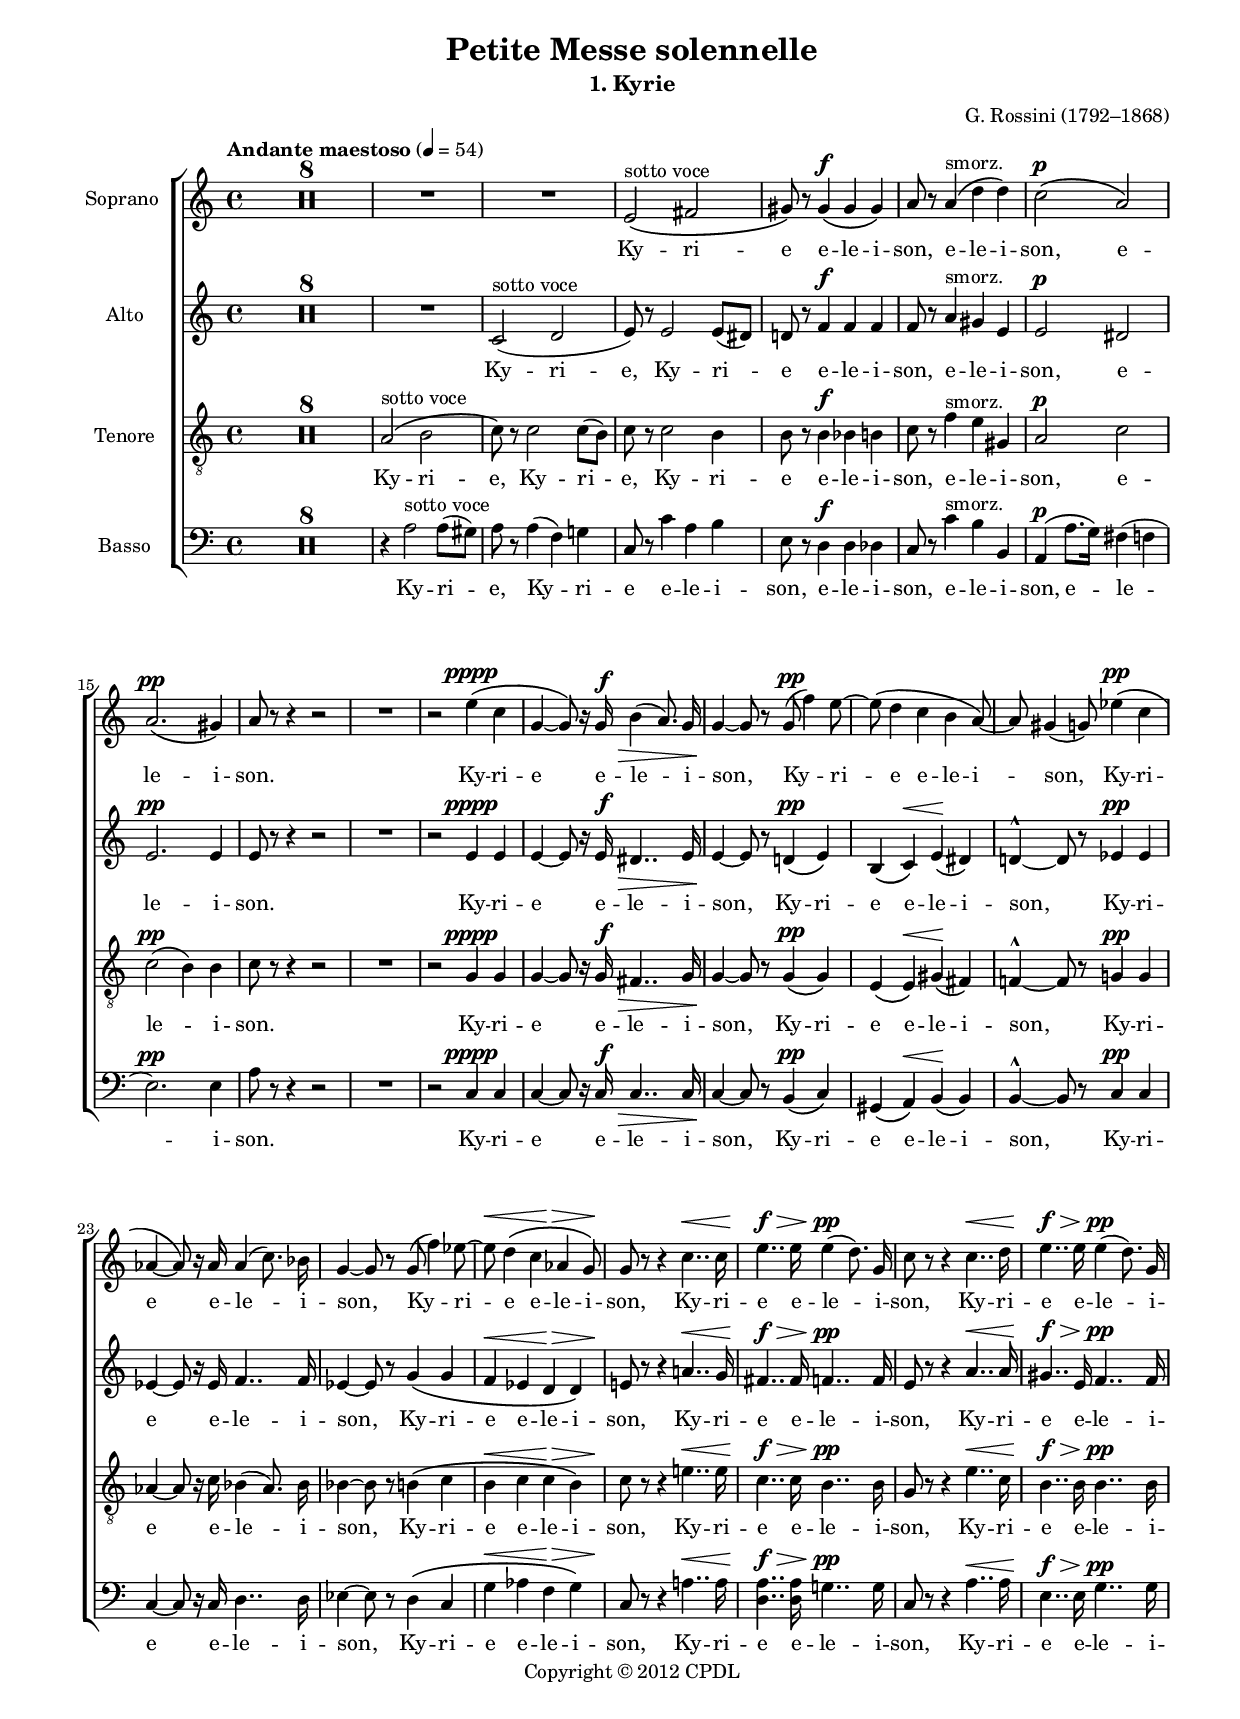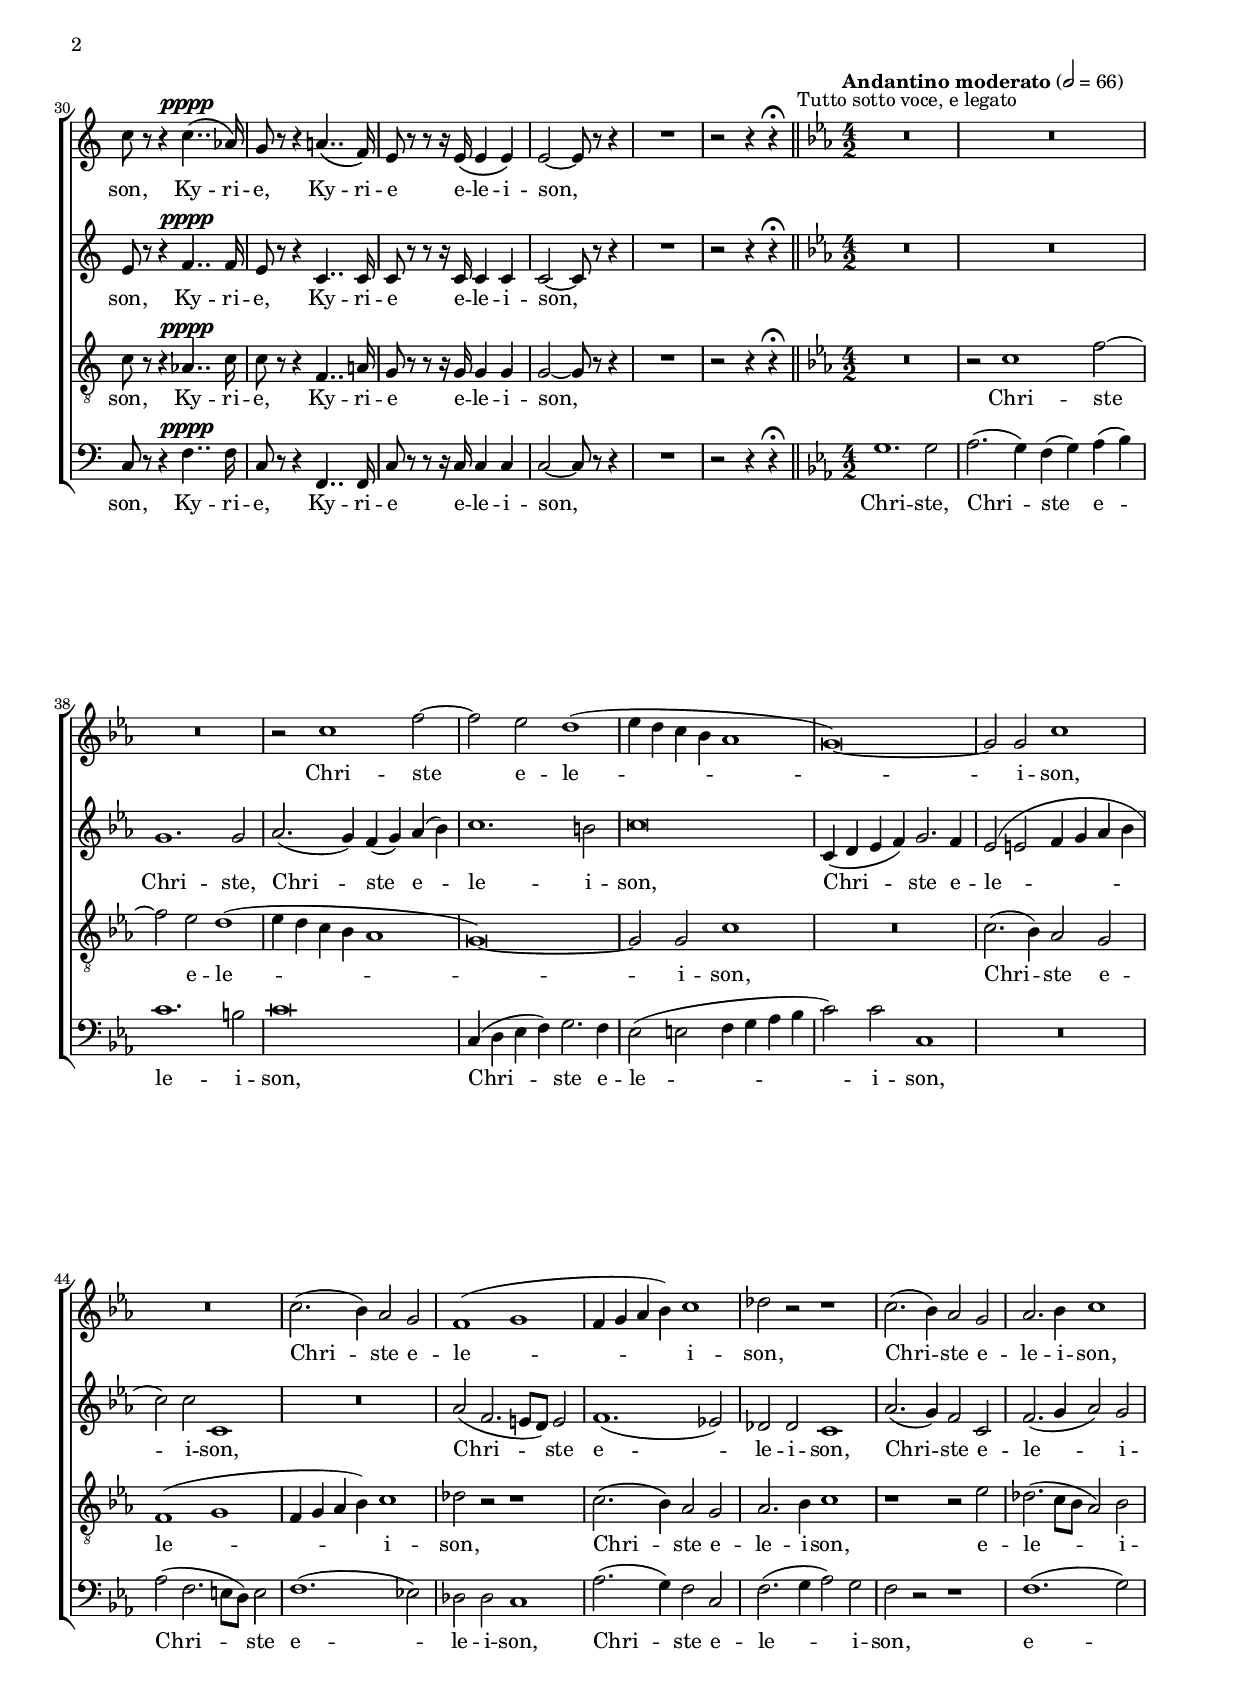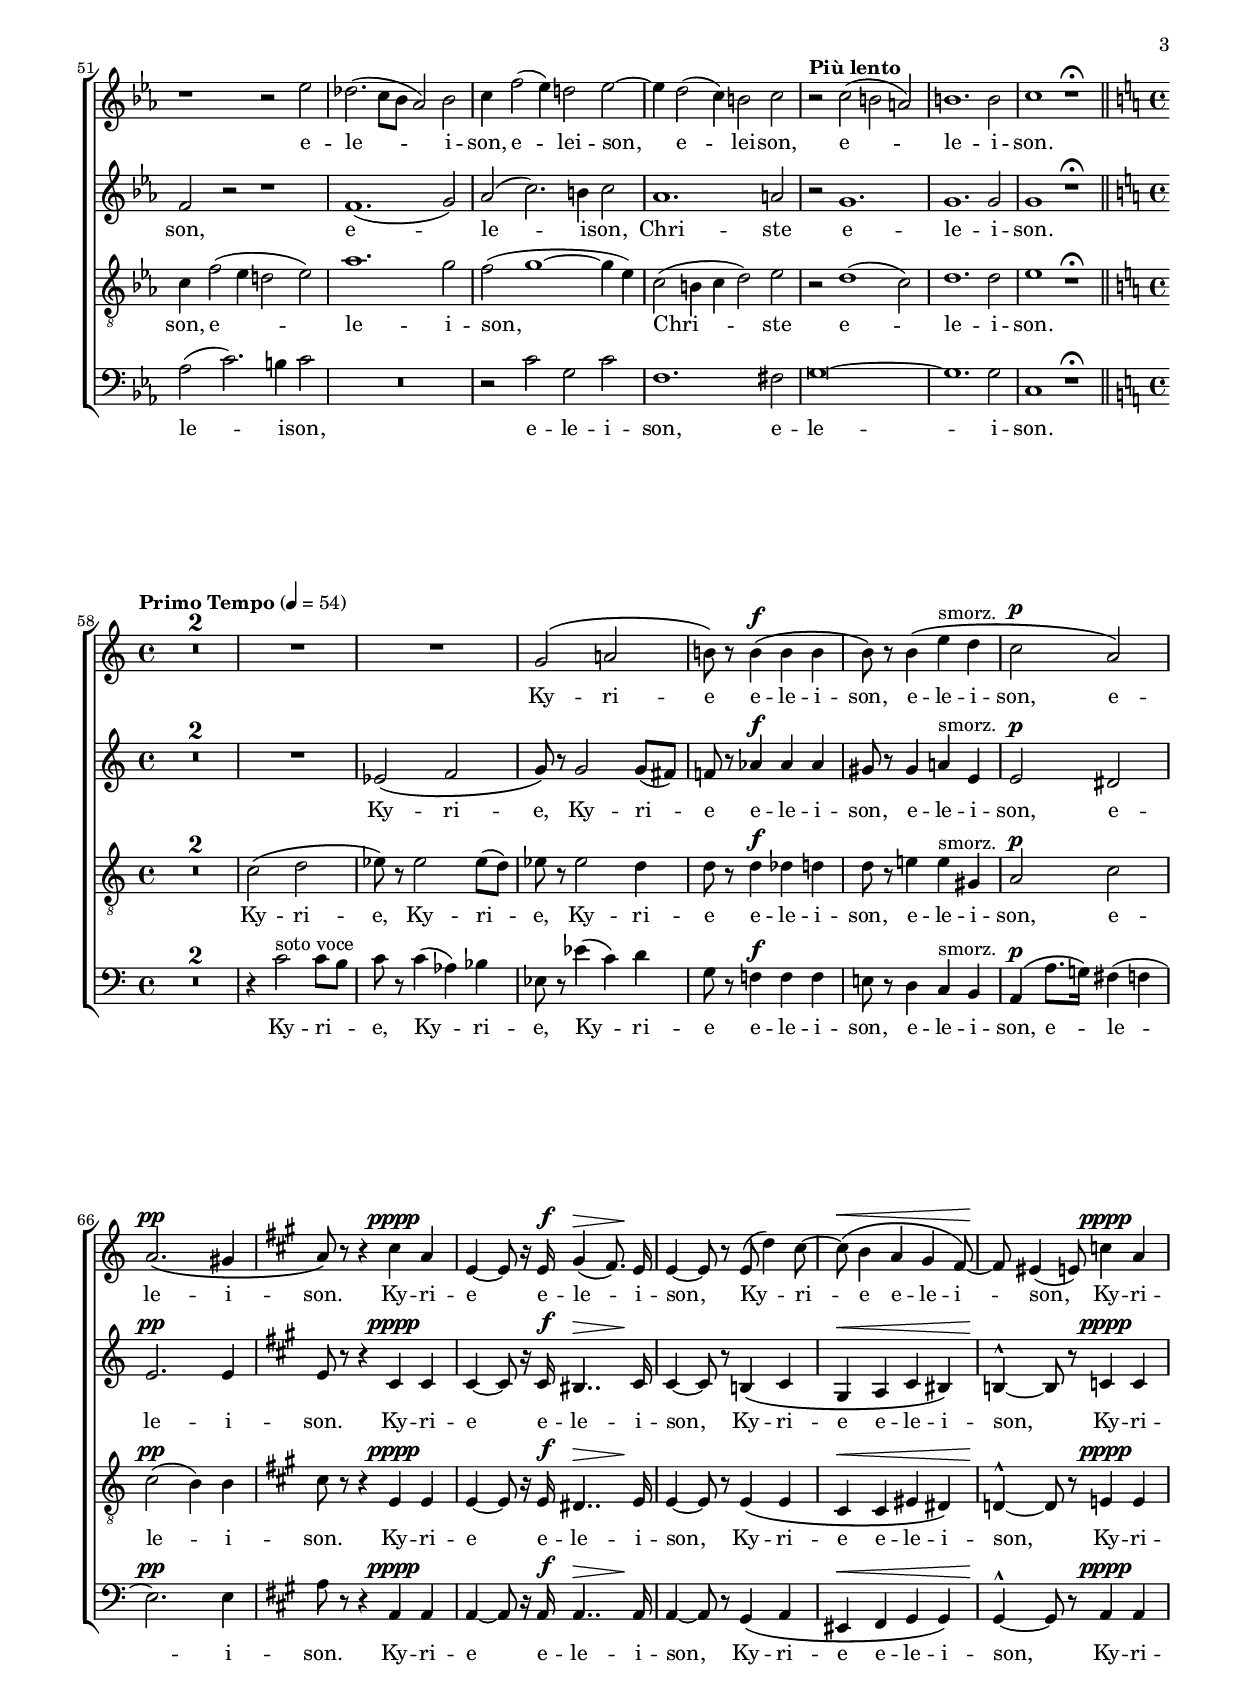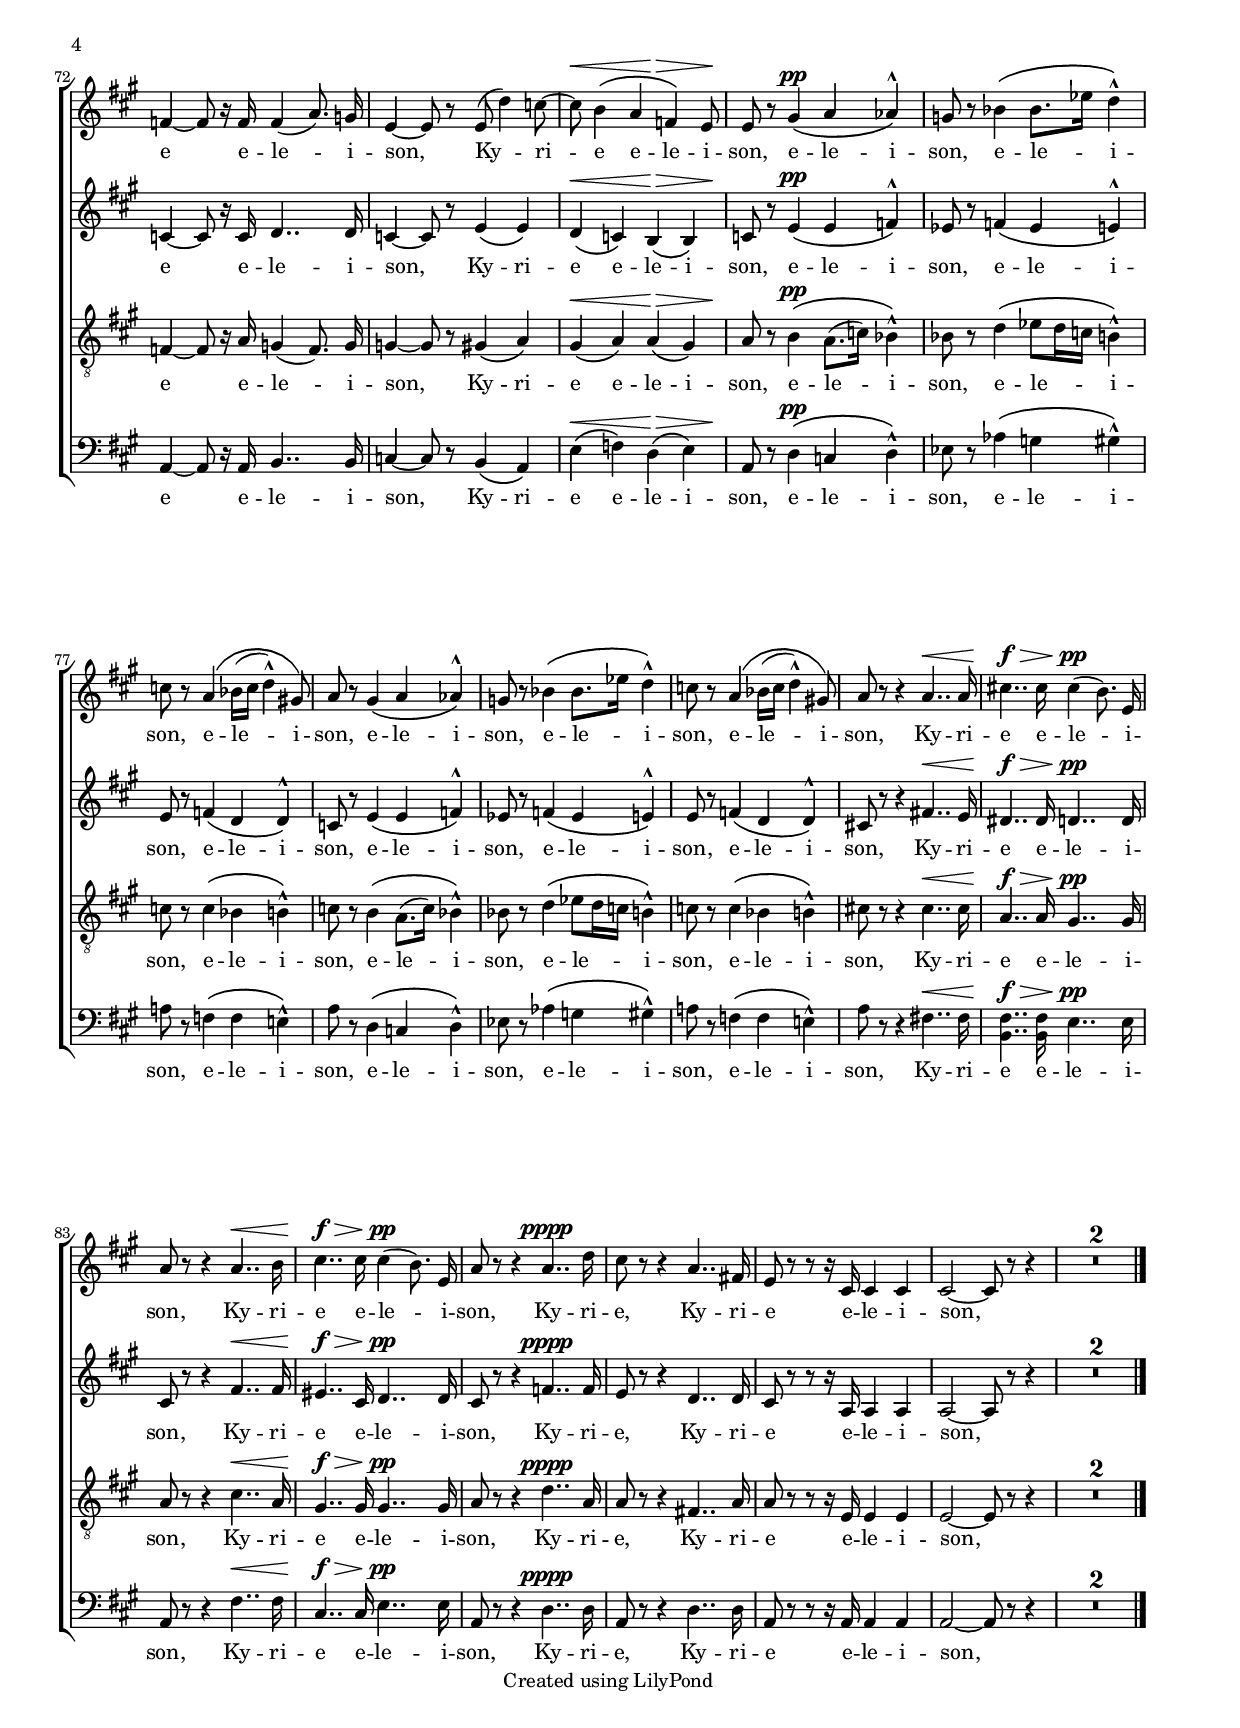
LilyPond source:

% This LilyPond file was generated by Rosegarden 11.11.42
\include "deutsch.ly"
\version "2.19.41"

\header {
  composer = "G. Rossini (1792–1868)"
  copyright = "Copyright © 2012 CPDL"
  subtitle = "1. Kyrie"
  title = "Petite Messe solennelle"
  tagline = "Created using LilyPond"
}
#(set-global-staff-size 17)
#(set-default-paper-size "a4")
\paper {
  two-sided = ##t
  ragged-last-bottom = ##f
%  systems-per-page = 4
  inner-margin = 16
  outer-margin = 12
  top-margin = 8
  bottom-margin = 9
}

global = {
  %  \override Voice.TextScript #'padding = #2.0
%  \override MultiMeasureRest #'expand-limit = 1
  \dynamicUp
  \autoBeamOff
  \tempo "Andante maestoso" 4 = 54

  \time 4/4
}
canonutext = \lyricmode {
  Chri -- ste, Chri -- ste e -- le -- i  -- son,
  Chri -- ste e -- le -- i  -- son,
  Chri -- ste e -- le -- i  -- son,
  Chri -- ste e -- le -- i  -- son,
  e -- le -- i  -- son,
}
canonotext = \lyricmode {
  Chri -- ste e -- le -- i  -- son,
  Chri -- ste e -- le -- i  -- son,
  Chri -- ste e -- le -- i  -- son,
  e -- le -- i  -- son,
}
manykyr = \lyricmode {
  \set ignoreMelismata = ##f
  e -- le -- i -- son, e -- le -- i  -- son,
  e -- le -- i --  son.
  Ky -- ri  -- e e -- le -- i --  son,
  Ky -- ri  -- e e -- le -- i --  son,
  Ky -- ri  -- e e -- le -- i --  son,
  Ky -- ri  -- e e -- le -- i --  son,
}
manykyrone = \lyricmode {
  \manykyr
  Ky -- ri  -- e e -- le -- i --  son,
  Ky -- ri  -- e e -- le -- i --  son,
  Ky -- ri -- e, Ky -- ri -- e e -- le -- i --  son,
}
manykyrtwo = \lyricmode {
  \manykyr
  e -- le -- i --  son,
  e -- le -- i --  son,
  e -- le -- i --  son,
  e -- le -- i --  son,
  e -- le -- i --  son,
  e -- le -- i --  son,
  Ky -- ri  -- e e -- le -- i --  son,
  Ky -- ri  -- e e -- le -- i --  son,
  Ky -- ri -- e, Ky -- ri -- e e -- le -- i --  son,
}
sopranotext = \lyricmode {
  \set ignoreMelismata = ##f
  Ky -- ri -- e
  \manykyrone
  \canonotext
  e -- lei  -- son,
  e -- lei  -- son,
  e -- le -- i --  son.
  Ky -- ri -- e
  \manykyrtwo
}

altotext = \lyricmode {
  \set ignoreMelismata = ##t
  Ky -- ri -- e,
  \set ignoreMelismata = ##f
  Ky -- ri  -- e
  \manykyrone
  \canonutext
  Chri -- ste e -- le -- i  -- son.
  Ky -- ri -- e,
  Ky -- ri -- e
  \manykyrtwo
}
tentext = \lyricmode {
  \set ignoreMelismata = ##f
  Ky -- ri -- e,
  Ky -- ri -- e,
  Ky -- ri -- e
  \manykyrone
  \canonotext
  e -- le -- i  -- son,
  Chri -- ste e -- le -- i  -- son.
  Ky -- ri -- e,
  Ky -- ri -- e,
  Ky -- ri -- e
  \manykyrtwo
}
bastext = \lyricmode {
  Ky -- ri -- e,  Ky -- ri -- e e -- le -- i  -- son,
  \manykyrone
  \canonutext
  e -- le -- i  -- son,
  e -- le -- i  -- son.
  Ky -- ri -- e,  Ky -- ri -- e,  Ky -- ri -- e
  \manykyrtwo
}
dynasop = {
  s1*11
  s4 s2.^\f
  s4 s2.^\markup{"smorz."}
  s1^\p
  s1^\pp
  s1*2
  s2 s2^\pppp
  s4 s8 s16 s16^\f\> s2
  s2\! s2^\pp
  s1
  s2 s2^\pp
  s1*2
  s4^\< s4 s4\> s8 s8\!
  s2 s2^\<
  s2^\f\> s2\pp
  s2 s2^\<
  s2\f\> s2\pp
  s2 s2^\pppp
  s1*54
  s4 s2.^\f
  s2 s2^\markup {"smorz."}
  s1^\p
  s1^\pp
  s2 s2^\pppp
  s4 s8 s16 s16^\f s4^\> s8 s8\!
  s1
  s1^\<
  s2\! s2^\pppp
  s1*2
  s2^\< s4.\> s8\!
  s4 s2.^\pp
  s1*5
  s2 s2^\<
  s2^\f\> s2^\pp\!
  s2 s2^\<
  s2^\f\> s2^\pp\!
  s2 s2^\pppp
}
canono = {
  R1*2  |
  r2 c'1 f'2 ~
  f'2 es'2 d'1(  |
  es'4 d'4 c'4 b4 as1  |
  %%40
  g\breve) ~
  g2 g2 c'1  |
  R\breve  |
  c'2.( b4) as2 g2  |
  f1( g1  |
  %%45
  f4 g4 as4 b4) c'1  |
  des'2 r2 r1  |
  c'2.( b4) as2 g2  |
  as2. b4 c'1  |
  r1 r2 es'2  |
  %% 50
  des'2.( c'8[ b8] as2) b2  |
  c'4

}
canonu = {
  g1. g2  |
  as2.( g4) f4( g4) as4( b4)  |
  c'1. h2  |
  c'\breve  |
  %%40
  c4( d4 es4 f4) g2. f4  |
  es2( e2 f4 g4 as4 b4  |
  c'2) c'2 c1  |
  R\breve  |

  as2( f2. e8[ d8]) e2  |
  %%45
  f1.( es!2)  |
  des2 des2 c1  |
  as2.( g4) f2 c2  |
  f2.( g4 as2) g2  |
  f2 r2 r1  |
  %% 50
  f1.( g2)  |
  as2( c'2.) h4 c'2  |
}
\paper{ ragged-last-bottom = ##f }

\score {
  << % common
     % force offset of colliding notes in chords:
     % \override Score.NoteColumn #'force-hshift = #1.0
     \set Score.skipBars = ##t
     \new ChoirStaff <<
       \context Staff = "track 2, soprano" <<
         \set Staff.instrumentName = #"Soprano "
         \set Staff.midiInstrument = "Flute"
         %        \set Staff.printKeyCancellation = ##f
         \new Voice \dynasop
         \new Voice = "voice 1" {
           \global
           \clef "treble"
           \key a \minor
           R1*10  |
           e'2\(^\markup{"sotto voce"} fis'2  |
           gis'8\) r8 gis'4\( gis'4 gis'4\)  |
           a'8 r8 a'4\( d''4 d''4\)  |
           c''2\( a'2\)  |
           %% 15
           a'2.\( gis'4\)  |
           a'8 r8 r4 r2  |
           R1  |
           \autoBeamOff
           r2 e''4\( c''4  |
           g'4~g'8 \) r16 g'16 h'4( a'8.) g'16  |
           %%20
           g'4~g'8 r8 g'8( f''4) e''8 ~
           e''8\( d''4 c''4 h'4 a'8\) ~
           a'8 gis'4( g'8) es''4\( c''4  |
           as'4~as'8\) r16 as'16 as'4( c''8.) b'16  |
           g'4~g'8 r8 g'8( f''4) es''8 ~
           es''8 d''4\( c''4 as'4 g'8\)
           g'8 r8 r4 c''4.. c''16  |
           e''4.. e''16 e''4( d''8.) g'16  |
           c''8 r8 r4 c''4.. d''16  |
           e''4.. e''16 e''4( d''8.) g'16  |
           %% 30
           c''8 r8 r4 c''4..\( as'16\)  |
           g'8 r8 r4 a'!4..\( f'16\)  |
           e'8 r8 r8 r16 e'16\( e'4 e'4\)  |
           e'2~e'8 r8 r4  |
           R1  |
           r2 r4 r4\fermata
           \bar "||"
%           \break
           \tempo "Andantino moderato" 2 = 66
           \time 4/2
           \key es \major

           R1*4^\markup {"Tutto sotto voce, e legato"}
           \transpose c c' \canono



           f''2( es''4) d''!2 es''2 ~
           es''4 d''2( c''4) h'2 c''2  |
           %% 55
           \tempo "Più lento"
           r2 c''2( h'2 a'2)  |
           h'1. h'2  |
           c''1 r1\fermata  |
           \bar "||"
           \break
           \tempo "Primo Tempo" 4=54
           \time 4/4
           \key c \major
           R1*4
           g'2\( a'!2  |
           h'!8\) r8 h'4\( h'4 h'4  |
           h'8\) r8 h'4\( e''4 d''4  |
           %% 65
           c''2 a'2\)  |
           a'2.\( gis'4  |
           \key a \major
           a'8\) r8 r4 cis''4 a'4  |
           e'4~e'8 r16 e'16 gis'4( fis'8.) e'16  |
           e'4~e'8 r8 e'8( d''4) cis''8 ~
           cis''8\( h'4 a'4 gis'4 fis'8\) ~
           fis'8 eis'4( e'8) c''4 a'4  |
           f'4~f'8 r16 f'16 f'4( a'8.) g'16  |
           e'4~e'8 r8 e'8( d''4) c''8 ~
           c''8 h'4\( a'4 f'4\) e'8  |
           %% 75
           e'8

           r8 gis'4\( a'4 as'4\)^^  |
           g'8 r8 b'4\( b'8.[ es''16] d''4\)^^  |
           c''8 r8 a'4\( b'16([ c''16] d''4)^^ gis'8\)  |
           a'8

           r8 gis'4\( a'4 as'4\)^^  |
           g'8 r8 b'4\( b'8.[ es''16] d''4\)^^  |
           c''8 r8 a'4\( b'16([ c''16] d''4)^^ gis'8\)  |

           a'8 r8 r4 a'4.. a'16  |
           cis''!4.. cis''16 cis''4( h'8.) e'16  |
           a'8 r8 r4 a'4.. h'16  |
           cis''4.. cis''16 cis''4( h'8.) e'16  |
           %%85
           a'8 r8 r4 a'4.. d''16  |
           cis''8 r8 r4 a'4.. fis'!16  |
           e'8 r8 r8 r16 cis'16 cis'4 cis'4  |
           cis'2 ~ cis'8
           r r4
           R1*2
           \bar "|."

         } % Voice
       >> % Staff ends
       \new Lyrics \lyricsto "voice 1" \sopranotext
       \context Staff = "track 3, Alto" <<
         \set Staff.instrumentName = #"Alto"
         \set Staff.midiInstrument = "Oboe"
         %        \set Staff.printKeyCancellation = ##f
         \new Voice \dynasop

         \new Voice = "voice2" {
           \global
           \clef "G"
           \key a \minor
           R1*9  |
           %% 10
           c'2(^\markup{"sotto voce"}  d'2  |
           e'8) r8 e'2 e'8[( dis'8)]  |
           d'!8 r8 f'4 f'4 f'4  |
           f'8 r8 a'4  gis'4 e'4  |
           e'2 dis'2  |
           %% 15
           e'2. e'4  |
           e'8 r8 r4 r2  |
           R1  |
           r2 e'4 e'4  |
           e'4~e'8 r16 e'16 dis'4.. e'16  |
           %%20
           e'4~e'8 r8 d'!4\( e'4\)  |
           h4\( c'4\)\< e'4\(\! dis'4\)  |
           d'4^^~d'8 r8 es'4 es'4  |
           es'4~es'8 r16 es'16 f'4.. f'16  |
           es'4~es'8 r8 g'4\( g'4  |
           %%25
           f'4 es'4 d'4 d'4\)  |
           e'!8 r8 r4 a'!4.. g'16  |
           fis'4.. fis'16 f'4.. f'16  |
           e'8 r8 r4 a'4.. a'16  |
           gis'4.. e'16 f'4.. f'16  |
           %% 30
           e'8 r8 r4 f'4.. f'16  |
           e'8 r8 r4 c'4.. c'16  |
           c'8 r8 r8 r16 c'16 c'4 c'4  |
           c'2~c'8 r8 r4  |
           R1  |
           r2 r4 r4\fermata
           \time 4/2
           \key es \major
           R1*4
           \transpose c c' \canonu

           as'1. a'2  |
           %% 55
           r2 g'1.  |
           g'1. g'2  |
           g'1 r1\fermata  |
           \time 4/4
           \key c \major
           R1*2
           R1
           es'2\( f'2  |
           g'8\) r8 g'2 g'8([ fis'8])  |
           f'8 r8 as'4 as'4 as'4  |
           gis'8 r8 gis'4 a'4 e'4  |
           %% 65
           e'2 dis'2  |
           e'2. e'4  |
           \key a \major
           e'8 r8 r4 cis'4 cis'4  |
           cis'4~cis'8 r16 cis'16 his4.. cis'16  |
           cis'4~cis'8 r8 h!4\( cis'4  |
           %% 70
           gis4 a4 cis'4 his4\)  |
           h!4^^~h8 r8 c'4 c'4  |
           c'4~c'8 r16 c'16 d'4.. d'16  |
           c'4~c'8 r8 e'4\( e'4\)  |
           d'4\( c'4\) h4\( h4 \) |
           %% 75
           c'8 r8 e'4\( e'4 f'4\)^^  |
           es'8 r8 f'4\(  es'4 e'4 \)^^ |
           e'8 r8 f'4\(  d'4 d'4 \)^^ |
           c'8


           r8 e'4\( e'4 f'4\)^^  |
           es'8 r8 f'4\(  es'4 e'4 \)^^ |
           e'8 r8 f'4\(  d'4 d'4 \)^^ |

           cis'!8 r8 r4 fis'!4.. e'16  |
           dis'4.. dis'16 d'4.. d'16  |
           cis'8 r8 r4 fis'4.. fis'16  |
           eis'4.. cis'16 d'4.. d'16  |
           %%85
           cis'8 r8 r4 f'4.. f'16  |
           e'8 r8 r4 d'4.. d'16  |
           cis'8 r8 r8 r16 a16 a4 a4  |
           a2 ~a8
           r r4
           R1*2
           \bar "|."
         } % Voice
       >> % Staff ends
       \new Lyrics \lyricsto "voice2" \altotext
       \context Staff = "track4, Tenor" <<
         \set Staff.instrumentName = #"Tenore"
         \set Staff.midiInstrument = "French Horn"
         %         \set Staff.printKeyCancellation = ##f
         \new Voice \dynasop

         \new Voice = "voice 3" {
           \global
           \clef "G_8"
           \key a \minor
           R1*8  |
           a2\(^\markup{"sotto voce"}  h2  |
           %% 10
           c'8\) r8 c'2 c'8[( h8)]  |
           c'8 r8 c'2 h4  |
           h8 r8 h4 b4 h4  |
           c'8 r8 f'4 e'4 gis4  |
           a2 c'2  |
           %% 15
           c'2( h4) h4  |
           c'8 r8 r4 r2  |
           R1  |
           r2 g4 g4  |
           g4~g8 r16 g16 fis4.. g16  |
           %%20
           g4~g8 r8 g4\( g4\)  |
           e4\( e4\)\< gis4\(\! fis4\)  |
           f!4^^~f8 r8 g!4 g4  |
           as4~as8 r16 c'16 b4( as8.) b16  |
           b4~b8 r8 h4\( c'4  |
           %%25
           h4 c'4 c'4  h4\)   |
           c'8 r8 r4 e'!4.. e'16  |
           c'4.. c'16 h4.. h16  |
           g8 r8 r4 e'4.. c'16  |
           h4.. h16 h4.. h16  |
           %% 30
           c'8 r8 r4 as4.. c'16  |
           c'8 r8 r4 f4.. a!16  |
           g8 r8 r8 r16 g16 g4 g4  |
           g2~g8 r r4  |
           R1  |
           r2 r4 r4\fermata

           \time 4/2
           \key es \major
           \canono


           f'2( es'4 d'2 es'2)  |
           as'1. g'2  |
           f'2( g'1~g'4 es'4)  |
           c'2( h4 c'4 d'2) es'2  |
           %% 55
           r2 d'1( c'2)  |
           d'1. d'2  |
           es'1 r1\fermata  |
           \time 4/4
           \key c \major
           R1*2
           %% 60
           c'2\( d'2  |
           es'8\) r8 es'2 es'8([ d'8])  |
           es'8 r8 es'2 d'4  |
           d'8 r8 d'4 des'4 d'4  |
           d'8 r8 e'!4 e'4 gis4  |
           %% 65
           a2 c'2  |
           c'2( h4) h4  |
           \key a \major
           cis'8 r8 r4 e4 e4  |
           e4~e8 r16 e16 dis4.. e16  |
           e4~e8 r8 e4\( e4  |
           %% 70
           cis4 cis4 eis4 dis4\)  |
           d!4^^~d8 r8 e!4 e4  |
           f4~f8 r16 a16 g4( f8.) g16  |
           g4~g8 r8 gis4\( a4\)  |
           gis4\( a4\) a4\( gis4\)  |
           %% 75
           a8 r8

           h4\( a8.([ c'16]) b4\)^^  |
           b8 r8 d'4\( es'8[ d'16 c'16] h4\)^^  |
           c'8 r8 c'4\( b4 h4\)^^  |
           c'8 r8

           h4\( a8.([ c'16]) b4\)^^  |
           b8 r8 d'4\( es'8[ d'16 c'16] h4\)^^  |
           c'8 r8 c'4\( b4 h4\)^^  |

           cis'!8 r8 r4 cis'4.. cis'16  |
           a4.. a16 gis4.. gis16  |
           a8 r8 r4 cis'4.. a16  |
           gis4.. gis16 gis4.. gis16  |
           %%85
           a8 r8 r4 d'4.. a16  |
           a8 r8 r4 fis!4.. a16  |
           a8 r8 r8 r16 e16 e4 e4  |
           e2~e8 r r4
           R1*2
           \bar "|."

           % warning: overlong bar truncated here |
         } % Voice
       >> % Staff ends
       \new Lyrics \lyricsto "voice 3" \tentext

       \context Staff = "track 5, Bass" <<
         \set Staff.instrumentName = #"Basso"
         \set Staff.midiInstrument = "Baritone Sax"
         %        \set Staff.printKeyCancellation = ##f

         \new Voice \dynasop
         \new Voice = "voice4" {
           \global
           \clef "F"
           \key a \minor
           R1*8  |
           r4 a2^\markup{"sotto voce"}  a8[( gis8)]  |
           %% 10
           a8 r8 a4( f4) g!4  |
           c8 r8 c'4 a4 h4  |
           e8 r8 d4  d4 des4  |
           c8 r8 c'4 h4 h,4  |
           a,4\( a8.[ g16]\) fis4( f4  |
           %% 15
           e2.)  e4  |
           a8 r8 r4 r2  |
           R1  |
           r2 c4 c4  |
           c4~c8 r16 c16 c4.. c16 |
           %%20
           c4~c8 r8 h,4\( c4\)  |
           gis,4\( a,4\)\< h,4\(\! h,4\)  |
           h,4^^~h,8 r8 c4 c4  |
           c4~c8 r16 c16 d4.. d16  |
           es4~es8 r8 d4\( c4  |
           %%25
           g4 as4 f4 g4\)  |
           c8 r8 r4 a!4.. a16  |
           < d a >4.. < d a >16 g!4.. g16  |
           c8 r8 r4 a4.. a16  |
           e4.. e16 g4.. g16  |
           %% 30
           c8 r8 r4 f4.. f16  |
           c8 r8 r4 f,4.. f,16  |
           c8 r8 r8 r16 c16 c4 c4  |
           c2~c8 r8 r4  |
           R1  |
           r2 r4 r4\fermata
           \time 4/2
           \key es \major
           \canonu


           R\breve  |
           r2 c'2 g2 c'2  |
           f1. fis2  |
           %% 55
           g\breve ~
           % warning: overlong bar truncated here |
           g1.  g2  |
           c1 r1\fermata  |
           \time 4/4
           \key c \major
           R1*2
           %% 60
           r4 c'2^\markup{"soto voce"} c'8[ h8]  |
           c'8 r8 c'4( as4) b4  |
           es8 r8 es'4( c'4) d'4  |
           g8 r8 f!4 f4 f4  |
           e!8 r8 d4 c4 h,4  |
           %% 65
           a,4\( a8.[ g!16]\) fis4( f4  |
           e2.) e4  |
           \key a \major
           a8 r8 r4 a,4 a,4  |
           a,4~a,8 r16 a,16 a,4.. a,16  |
           a,4~a,8 r8 gis,4\( a,4  |
           %% 70
           eis,4 fis,4 gis,4 gis,4\)  |
           gis,4^^~gis,8 r8 a,4 a,4  |
           a,4~a,8 r16 a,16 h,4.. h,16  |
           c4~c8 r8 h,4\( a,4\)  |
           e4\( f4\) d4\( e4\)  |
           %% 75
           a,8 r8 d4\( c4 d4\)^^  |
           es8 r8 as4\( g4 gis4\)^^ |
           a8 r8 f4 \( f4 e!4 \)^^ |
           a8 r8 d4\(  c4 d4 \)^^ |
           es8 r8 as4\( g4 gis4\)^^  |
           %%80
           a8 r8 f4\( f4 e!4\)^^  |
           a8 r8 r4 fis4.. fis16  |
           < h, fis >4.. < h, fis >16 e4.. e16  |
           a,8 r8 r4 fis4.. fis16  |
           cis4.. cis16 e4.. e16  |
           %%85
           a,8 r8 r4 d4.. d16  |
           a,8 r8 r4 d4.. d16  |
           a,8 r8 r8 r16 a,16 a,4 a,4  |
           a,2~a,8 r r4
           R1*2
           \bar "|."
         } % Voice
       >> % Staff (final) ends
       \new Lyrics \lyricsto "voice4" \bastext

     >> % notes
  >>
  \layout {
    \context { \GrandStaff \accepts "Lyrics" }
    \context {
      \Staff
      \with \settingsFrom { \accidentalStyle modern }
    }
  }

				%     uncomment to enable generating midi file from the lilypond source
				%         \midi {
				%             \tempo 4 = 54
				%         }
   } % score
